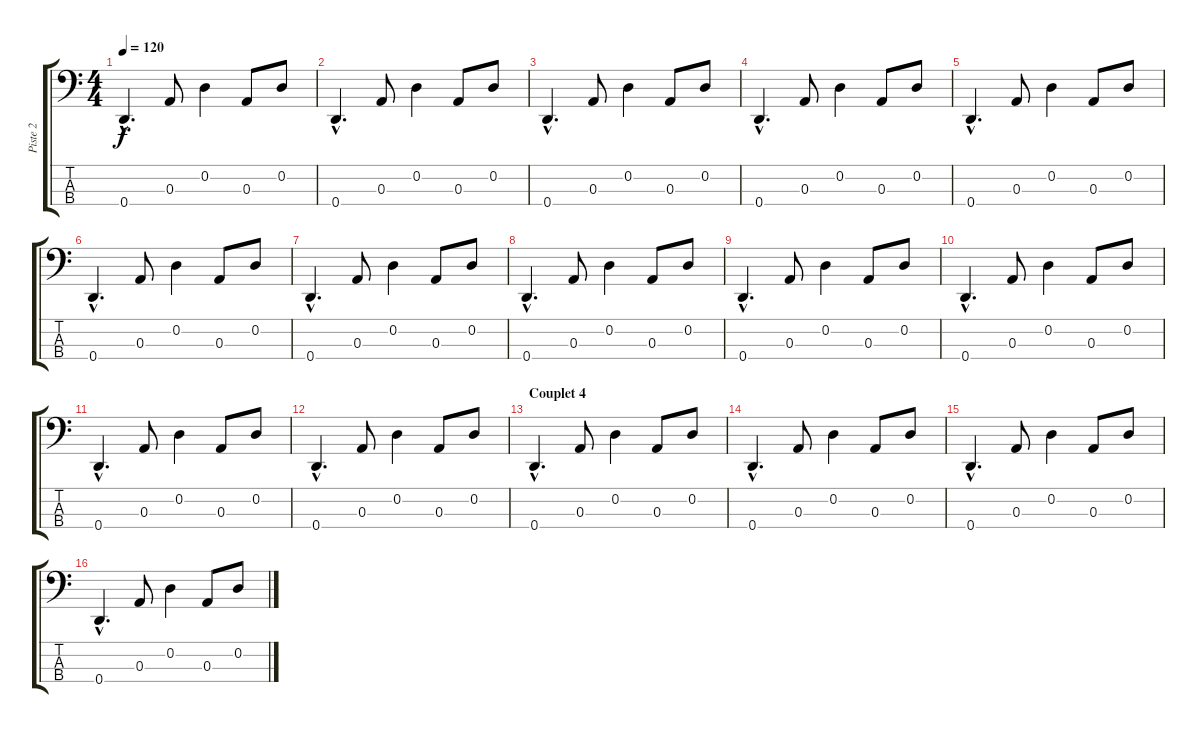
\track ("Piste 2" "Piste 2") {instrument electricbasspick}
\staff {score tabs}
\tuning (G2 D2 A1 D1) {hide}
\ts (4 4)
\tempo 120
\clef f4
\ks c
0.4{hac}.4{d dy f} 0.3.8 0.2.4 0.3.8 0.2.8 |
0.4{hac}.4{d} 0.3.8 0.2.4 0.3.8 0.2.8 |
0.4{hac}.4{d} 0.3.8 0.2.4 0.3.8 0.2.8 |
0.4{hac}.4{d} 0.3.8 0.2.4 0.3.8 0.2.8 |
0.4{hac}.4{d} 0.3.8 0.2.4 0.3.8 0.2.8 |
0.4{hac}.4{d} 0.3.8 0.2.4 0.3.8 0.2.8 |
0.4{hac}.4{d} 0.3.8 0.2.4 0.3.8 0.2.8 |
0.4{hac}.4{d} 0.3.8 0.2.4 0.3.8 0.2.8 |
0.4{hac}.4{d} 0.3.8 0.2.4 0.3.8 0.2.8 |
0.4{hac}.4{d} 0.3.8 0.2.4 0.3.8 0.2.8 |
0.4{hac}.4{d} 0.3.8 0.2.4 0.3.8 0.2.8 |
0.4{hac}.4{d} 0.3.8 0.2.4 0.3.8 0.2.8 |
\section ("" "Couplet 4")
0.4{hac}.4{d} 0.3.8 0.2.4 0.3.8 0.2.8 |
0.4{hac}.4{d} 0.3.8 0.2.4 0.3.8 0.2.8 |
0.4{hac}.4{d} 0.3.8 0.2.4 0.3.8 0.2.8 |
0.4{hac}.4{d} 0.3.8 0.2.4 0.3.8 0.2.8
